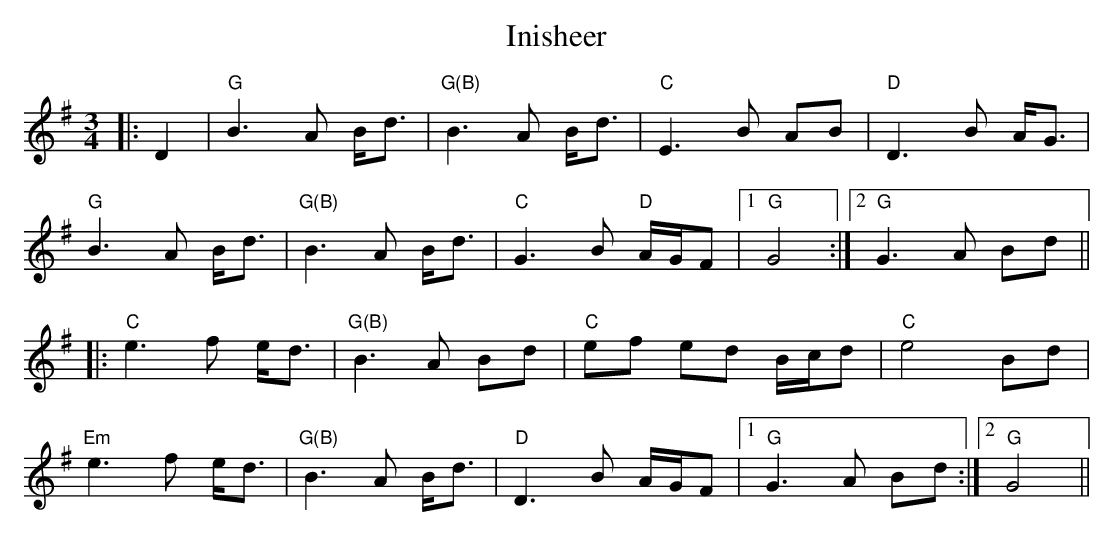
X:1
T: Inisheer
M: 3/4
L: 1/8
K: Gmaj
|:D2|"G"B3A B<d|"G(B)"B3A B<d|"C" E3B AB|"D" D3B A<G|
"G"B3A B<d|"G(B)"B3A B<d|"C" G3B "D"A/G/F|1 "G" G4:|2 "G" G3A Bd||
|:"C"e3f e<d|"G(B)" B3A Bd|"C"ef ed B/c/d|"C"e4 Bd|
"Em"e3f e<d|"G(B)" B3A B<d|"D" D3B A/G/F|1 "G"G3A Bd:|2 "G" G4||
